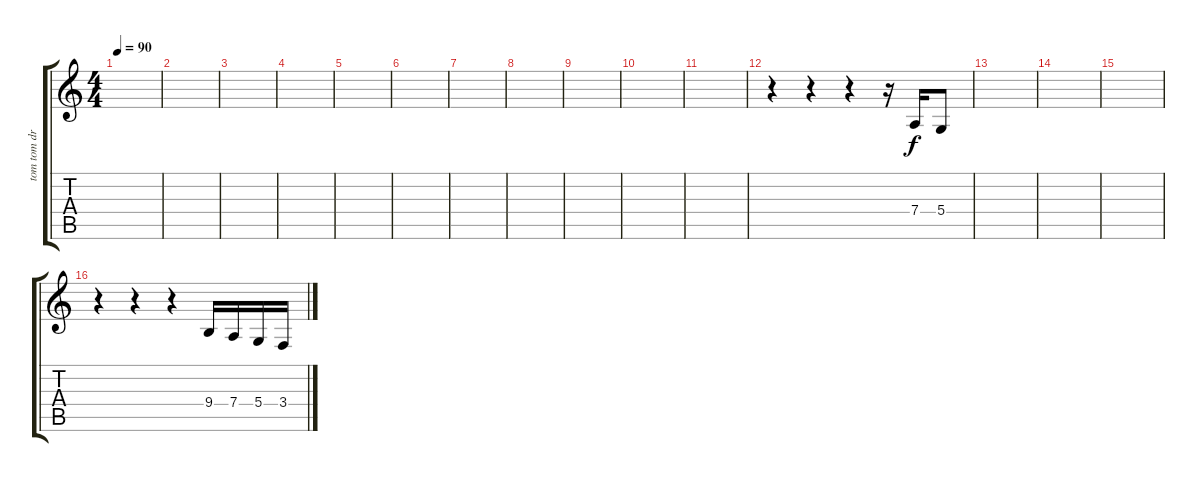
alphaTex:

\track ("tom tom drums" "tom tom dr") {instrument melodictom}
\staff {score tabs}
\tuning (E4 B3 G3 D3 A2 E2) {hide}
\ts (4 4)
\tempo 90
\clef g2
\ks c
|
|
|
|
|
|
|
|
|
|
|
r.4 r.4 r.4 r.16 7.4.16 5.4.8 |
|
|
|
r.4 r.4 r.4 9.4.16 7.4.16 5.4.16 3.4.16
